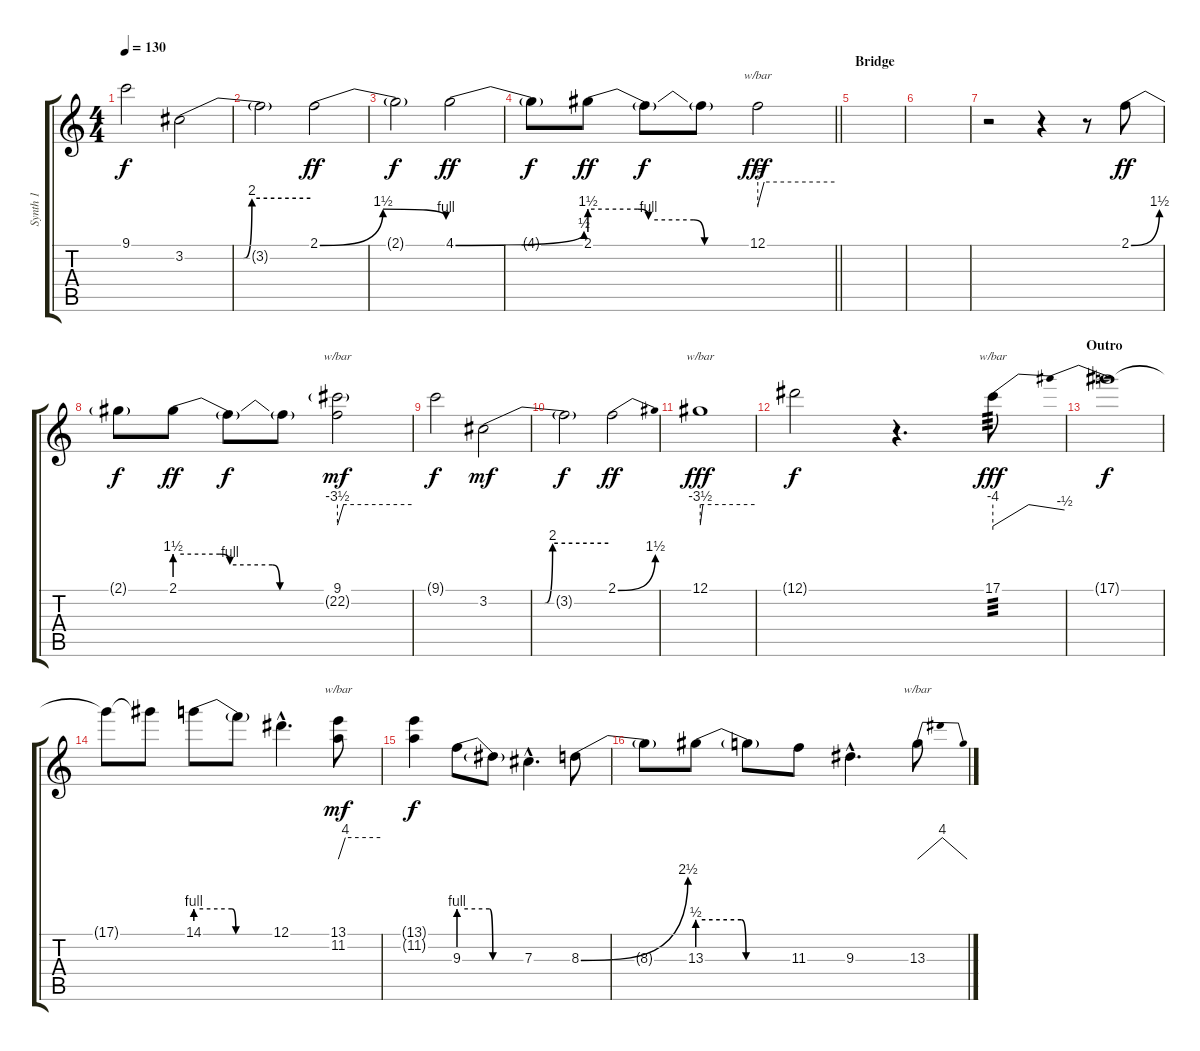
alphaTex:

\track ("Synth 1" "Synth 1") {instrument lead2sawtooth}
\staff {score tabs}
\tuning (Eb5 Bb4 Gb4 Db4 Ab3 Eb3) {hide}
\ts (4 4)
\tempo 130
\clef g2
\ks c
9.1{t}.2{dy f} 3.2{be (custom 0 0 28 0 32 8 60 8)}.2 |
3.2{t}.2 2.1{be (bendrelease 0 0 3 6 55 6 60 4)}.2{dy ff} |
2.1{t}.2{dy f} 4.1{be (bend 0 0 60 2)}.2{dy ff} |
\barLineRight lightlight
4.1{t}.8{dy f} 2.1{be (custom 0 6 18 6 22 4 39 4 43 0 60 0)}.8{dy ff} 2.1{t}.8{dy f} 2.1{t}.8 12.1.2{tbe (custom default 0 -20 5 0 60 0) dy fff} |
\section ("" "Bridge")
|
|
r.2 r.4 r.8 2.1{be (bend 0 0 60 6)}.8{dy ff} |
2.1{t}.8{dy f} 2.1{be (custom 0 6 18 6 22 4 39 4 42 0 60 0)}.8{dy ff} 2.1{t}.8{dy f} 2.1{t}.8 (9.1 22.2{g}).2{tbe (custom default 0 -14 5 0 60 0) dy mf} |
9.1{t}.2{dy f} 3.2{be (custom 0 0 28 0 32 8 60 8)}.2{dy mf} |
3.2{t}.2{dy f} 2.1{be (bend 0 0 60 6)}.2{dy ff} |
12.1.1{tbe (custom default 0 -14 3 0 60 0) dy fff} |
12.1{t}.2{dy f} r.4{d} 17.1.8{tbe (dip default 0 -16 4 0 58 0 60 -2) tp 3 dy fff} |
\section ("" "Outro")
17.1{t}.1{dy f} |
17.1{t}.8 17.1{t}.8 14.1{be (custom 0 4 28 4 31 0 60 0)}.8 14.1{t}.8 12.1{hac}.4{d} (13.1 11.2).8{tbe (custom default 0 0 10 16 60 16) dy mf} |
(13.1{t} 11.2{t}).4{dy f} 9.3{be (custom 0 4 28 4 31 0 60 0)}.8 9.3{t}.8 7.3{hac}.4{d} 8.3{be (bend 0 0 60 10)}.8 |
8.3{t}.8 13.3{be (custom 0 2 28 2 31 0 60 0)}.8 13.3{t}.8 11.3.8 9.3{hac}.4{d} 13.3.8{tbe (dip default 0 0 10 16 55 16 60 0)}
